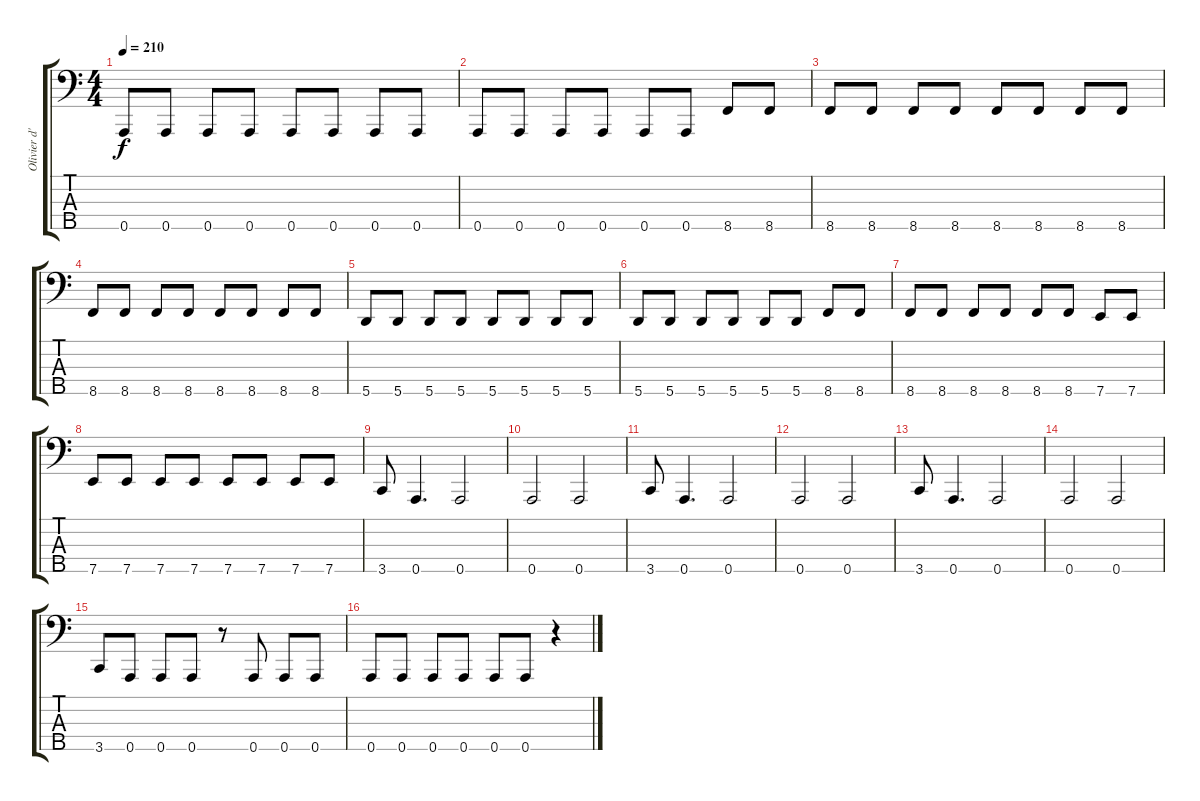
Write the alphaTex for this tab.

\track ("Olivier d'Aries (Bass)" "Olivier d'") {instrument electricbassfinger}
\staff {score tabs}
\tuning (G2 D2 A1 E1 A0) {hide}
\ts (4 4)
\tempo 210
\clef f4
\ks c
0.5.8{dy f} 0.5.8 0.5.8 0.5.8 0.5.8 0.5.8 0.5.8 0.5.8 |
0.5.8 0.5.8 0.5.8 0.5.8 0.5.8 0.5.8 8.5.8 8.5.8 |
8.5.8 8.5.8 8.5.8 8.5.8 8.5.8 8.5.8 8.5.8 8.5.8 |
8.5.8 8.5.8 8.5.8 8.5.8 8.5.8 8.5.8 8.5.8 8.5.8 |
5.5.8 5.5.8 5.5.8 5.5.8 5.5.8 5.5.8 5.5.8 5.5.8 |
5.5.8 5.5.8 5.5.8 5.5.8 5.5.8 5.5.8 8.5.8 8.5.8 |
8.5.8 8.5.8 8.5.8 8.5.8 8.5.8 8.5.8 7.5.8 7.5.8 |
7.5.8 7.5.8 7.5.8 7.5.8 7.5.8 7.5.8 7.5.8 7.5.8 |
3.5.8 0.5.4{d} 0.5.2 |
0.5.2 0.5.2 |
3.5.8 0.5.4{d} 0.5.2 |
0.5.2 0.5.2 |
3.5.8 0.5.4{d} 0.5.2 |
0.5.2 0.5.2 |
3.5.8 0.5.8 0.5.8 0.5.8 r.8 0.5.8 0.5.8 0.5.8 |
0.5.8 0.5.8 0.5.8 0.5.8 0.5.8 0.5.8 r.4
